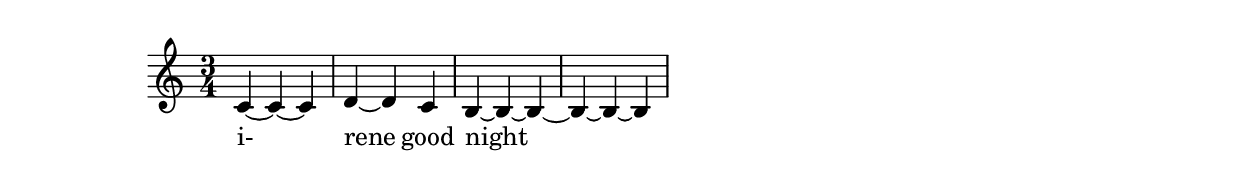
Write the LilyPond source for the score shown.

#(ly:set-option 'midi-extension "mid")
\version "2.12.3"
\include "english.ly"
\header{ 
title = ""
composer = ""
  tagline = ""  % removed 
}
%{
 TimeSignature: 3/4

| S - - | R - S | N - - | - - - |
                  .
  i-      rene good night 
 %}
  
melody = {
\time 3/4
\clef treble
\key c \major
\autoBeamOn  
\cadenzaOn
\bar "|" c'4~ c'4~ c'4 \bar "|" d'4~ d'4 c'4 \bar "|" b4~ b4~ b4~ \bar "|" b4~ b4~ b4 \bar "|"
}

text = \lyricmode {
  i- rene good night
}

\score{

<<
  \new Voice = "one" {
    \melody
  }
  \new Lyrics \lyricsto "one" \text
>>
\layout {
  \context {
       \Score
    \remove "Bar_number_engraver"
  } 
  }
\midi { 
  \context {
    \Score
    tempoWholesPerMinute = #(ly:make-moment 200 4)
   }
 }
}
